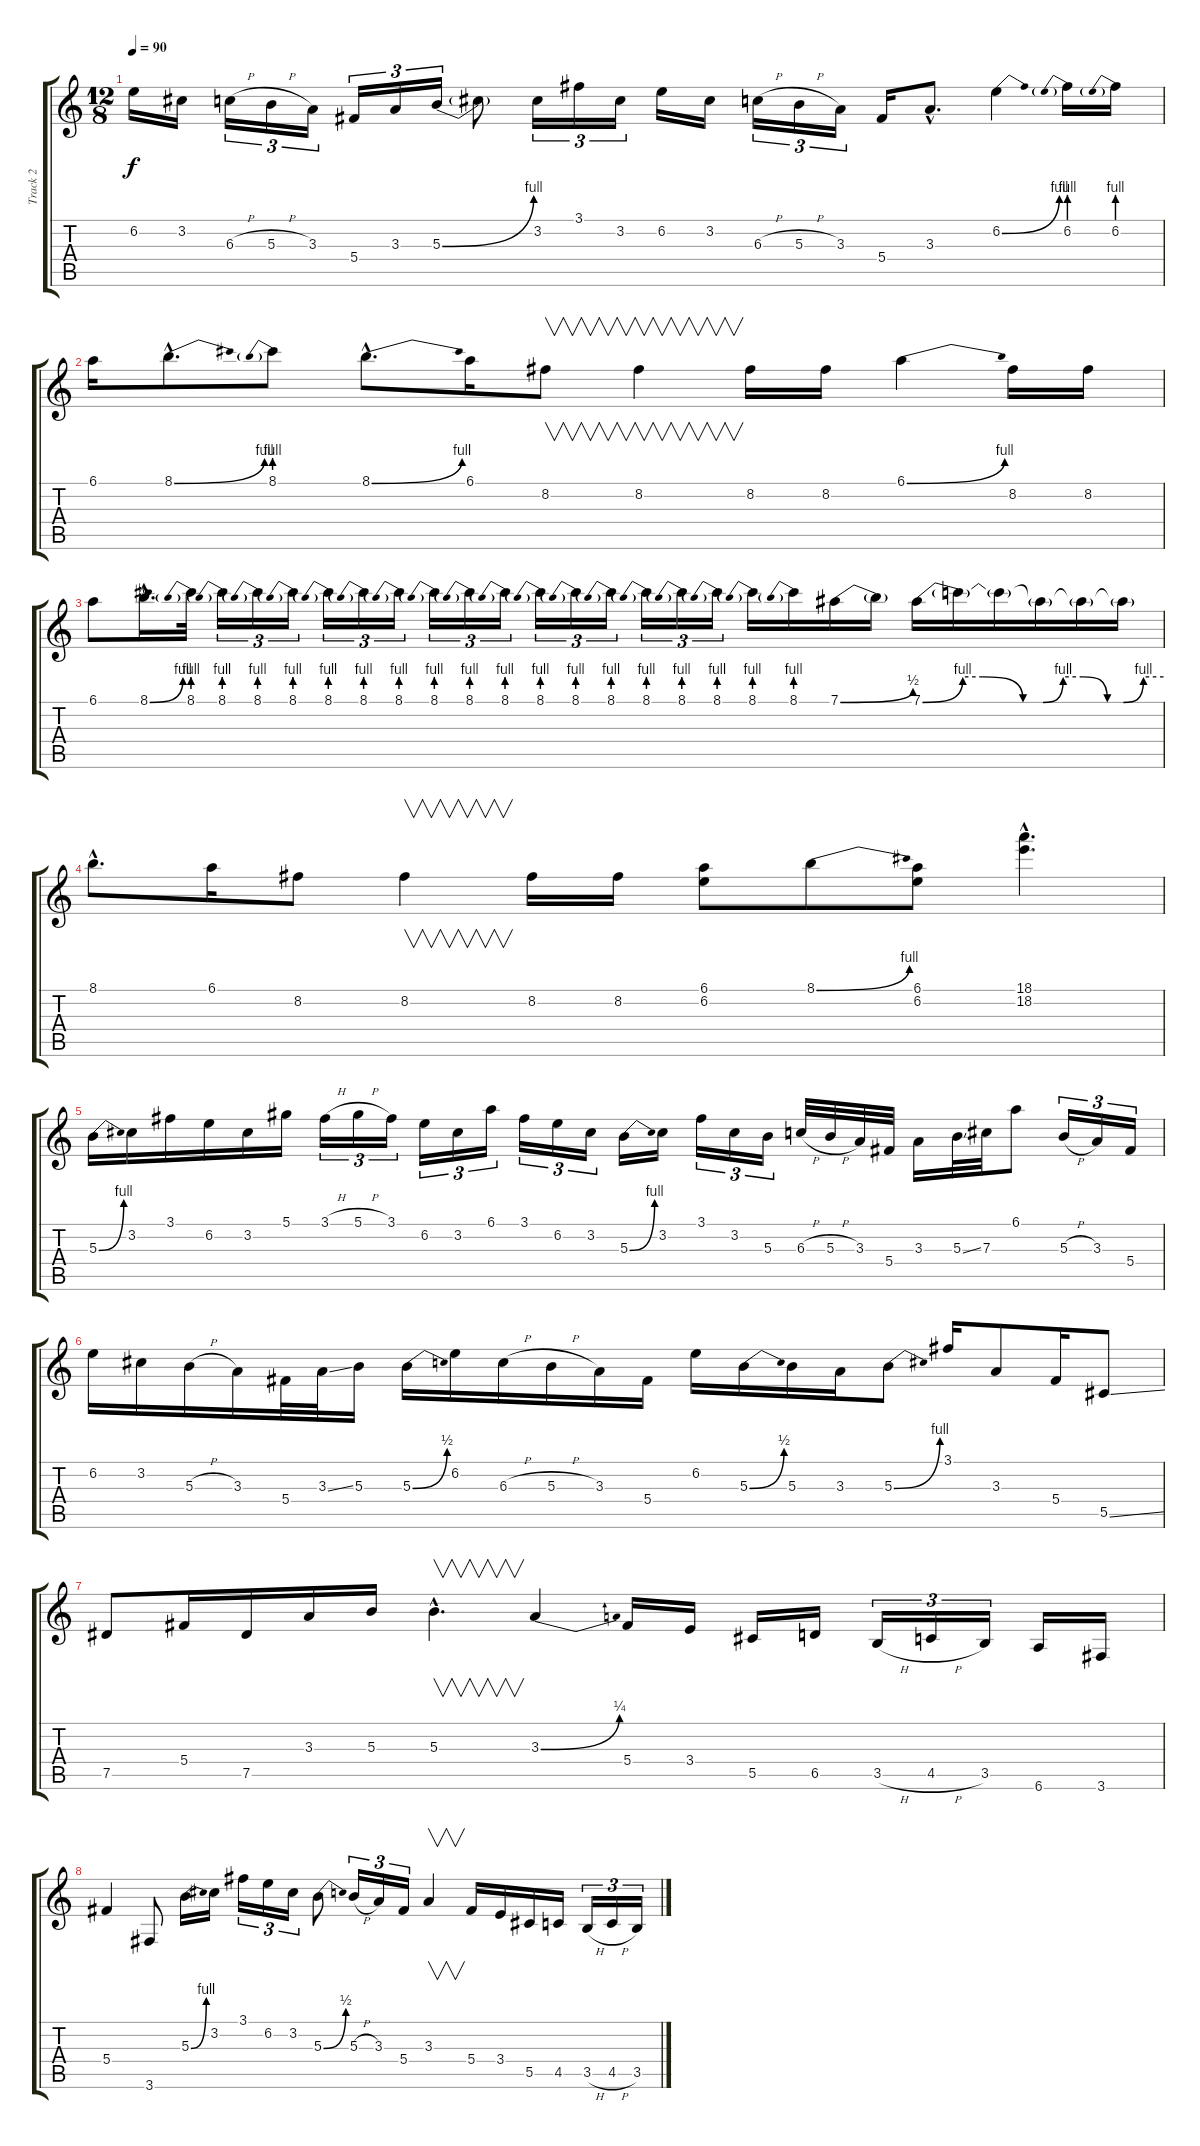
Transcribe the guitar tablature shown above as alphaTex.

\track ("Track 2" "Track 2") {instrument electricguitarjazz}
\staff {score tabs}
\tuning (Eb4 Bb3 Gb3 Db3 Ab2 Eb2) {hide}
\ts (12 8)
\tempo 90
\clef g2
\ks c
6.2.16{dy f} 3.2.16 6.3{h}.16{tu (3 2)} 5.3{h}.16{tu (3 2)} 3.3.16{tu (3 2)} 5.4.16{tu (3 2)} 3.3.16{tu (3 2)} 5.3{be (bend 0 0 60 4)}.16{tu (3 2)} 5.3{t}.8 3.2.16{tu (3 2)} 3.1.16{tu (3 2)} 3.2.16{tu (3 2)} 6.2.16 3.2.16 6.3{h}.16{tu (3 2)} 5.3{h}.16{tu (3 2)} 3.3.16{tu (3 2)} 5.4.16 3.3{hac}.8{d} 6.2{be (bend 0 0 60 4)}.4 6.2{be (prebend 0 4 60 4)}.16 6.2{be (prebend 0 4 60 4)}.16 |
6.1.16 8.1{be (bend 0 0 60 4) hac}.8{d} 8.1{be (prebend 0 4 60 4)}.8 8.1{be (bend 0 0 60 4) hac}.8{d} 6.1.16 8.2.8{v} 8.2.4{v} 8.2.16 8.2.16 6.1{be (bend 0 0 60 4)}.4 8.2.16 8.2.16 |
6.1.8 8.1{be (bend 0 0 60 4) hac}.16{d} 8.1{be (prebend 0 4 60 4)}.32 8.1{be (prebend 0 4 60 4)}.16{tu (3 2)} 8.1{be (prebend 0 4 60 4)}.16{tu (3 2)} 8.1{be (prebend 0 4 60 4)}.16{tu (3 2)} 8.1{be (prebend 0 4 60 4)}.16{tu (3 2)} 8.1{be (prebend 0 4 60 4)}.16{tu (3 2)} 8.1{be (prebend 0 4 60 4)}.16{tu (3 2)} 8.1{be (prebend 0 4 60 4)}.16{tu (3 2)} 8.1{be (prebend 0 4 60 4)}.16{tu (3 2)} 8.1{be (prebend 0 4 60 4)}.16{tu (3 2)} 8.1{be (prebend 0 4 60 4)}.16{tu (3 2)} 8.1{be (prebend 0 4 60 4)}.16{tu (3 2)} 8.1{be (prebend 0 4 60 4)}.16{tu (3 2)} 8.1{be (prebend 0 4 60 4)}.16{tu (3 2)} 8.1{be (prebend 0 4 60 4)}.16{tu (3 2)} 8.1{be (prebend 0 4 60 4)}.16{tu (3 2)} 8.1{be (prebend 0 4 60 4)}.16 8.1{be (prebend 0 4 60 4)}.16 7.1{be (bend 0 0 60 2)}.16 7.1{t}.16 7.1{be (custom 0 0 10 4 15 4 25 0 30 0 35 4 40 4 46 0 50 0 55 4 60 4)}.16 7.1{t}.16 7.1{t}.16 7.1{t}.16 7.1{t}.16 7.1{t}.16 |
8.1{hac}.8{d} 6.1.16 8.2.8 8.2.4{v} 8.2.16 8.2.16 (6.1 6.2).8 8.1{be (bend 0 0 60 4)}.8 (6.1 6.2).8 (18.1{hac} 18.2{hac}).4{d} |
5.3{be (bend 0 0 60 4)}.16 3.2.16 3.1.16 6.2.16 3.2.16 5.1.16 3.1{h}.16{tu (3 2)} 5.1{h}.16{tu (3 2)} 3.1.16{tu (3 2)} 6.2.16{tu (3 2)} 3.2.16{tu (3 2)} 6.1.16{tu (3 2)} 3.1.16{tu (3 2)} 6.2.16{tu (3 2)} 3.2.16{tu (3 2)} 5.3{be (bend 0 0 60 4)}.16 3.2.16 3.1.16{tu (3 2)} 3.2.16{tu (3 2)} 5.3.16{tu (3 2)} 6.3{h}.32 5.3{h}.32 3.3.32 5.4.32 3.3.16 5.3{ss}.32 7.3.32 6.1.8 5.3{h}.16{tu (3 2)} 3.3.16{tu (3 2)} 5.4.16{tu (3 2)} |
6.2.16 3.2.16 5.3{h}.16 3.3.16 5.4.32 3.3{ss}.32 5.3.16 5.3{be (bend 0 0 60 2)}.16 6.2.16 6.3{h}.16 5.3{h}.16 3.3.16 5.4.16 6.2.16 5.3{be (bend 0 0 60 2)}.16 5.3.16 3.3.16 5.3{be (bend 0 0 60 4)}.8 3.1.16 3.3.8 5.4.16 5.5{ss}.8 |
7.5.8 5.4.16 7.5.16 3.3.16 5.3.16 5.3{hac}.4{v d} 3.3{be (bend 0 0 60 1)}.4 5.4.16 3.4.16 5.5.16 6.5.16 3.5{h}.16{tu (3 2)} 4.5{h}.16{tu (3 2)} 3.5.16{tu (3 2)} 6.6.16 3.6.16 |
5.4.4 3.6.8 5.3{be (bend 0 0 60 4)}.16 3.2.16 3.1.16{tu (3 2)} 6.2.16{tu (3 2)} 3.2.16{tu (3 2)} 5.3{be (bend 0 0 60 2)}.8 5.3{h}.16{tu (3 2)} 3.3.16{tu (3 2)} 5.4.16{tu (3 2)} 3.3.4{v} 5.4.16 3.4.16 5.5.16 4.5.16 3.5{h}.16{tu (3 2)} 4.5{h}.16{tu (3 2)} 3.5.16{tu (3 2)}
